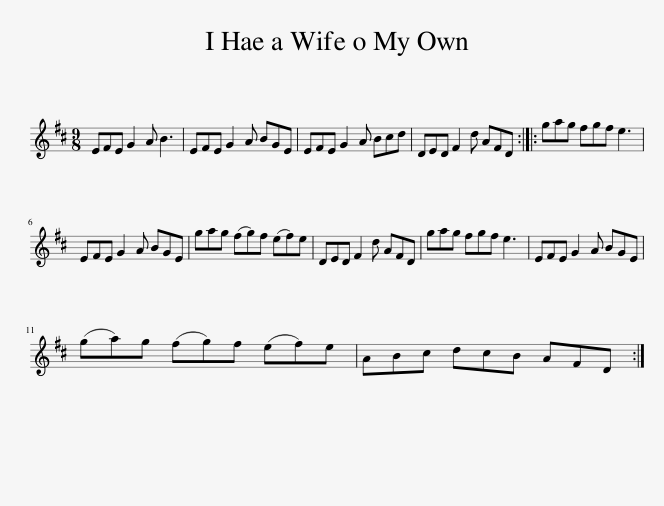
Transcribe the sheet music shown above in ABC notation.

X:1
L:1/8
M:9/8
I:linebreak $
K:D
V:1 treble
V:1
 EFE G2 A B3 | EFE G2 A BGE | EFE G2 A Bcd | DED F2 d AFD :: gag fgf e3 |$ %5
 EFE G2 A BGE | gag (fg)f (ef)e | DED F2 d AFD | gag fgf e3 | EFE G2 A BGE |$ %10
 (ga)g (fg)f (ef)e | ABc dcB AFD :| %12
